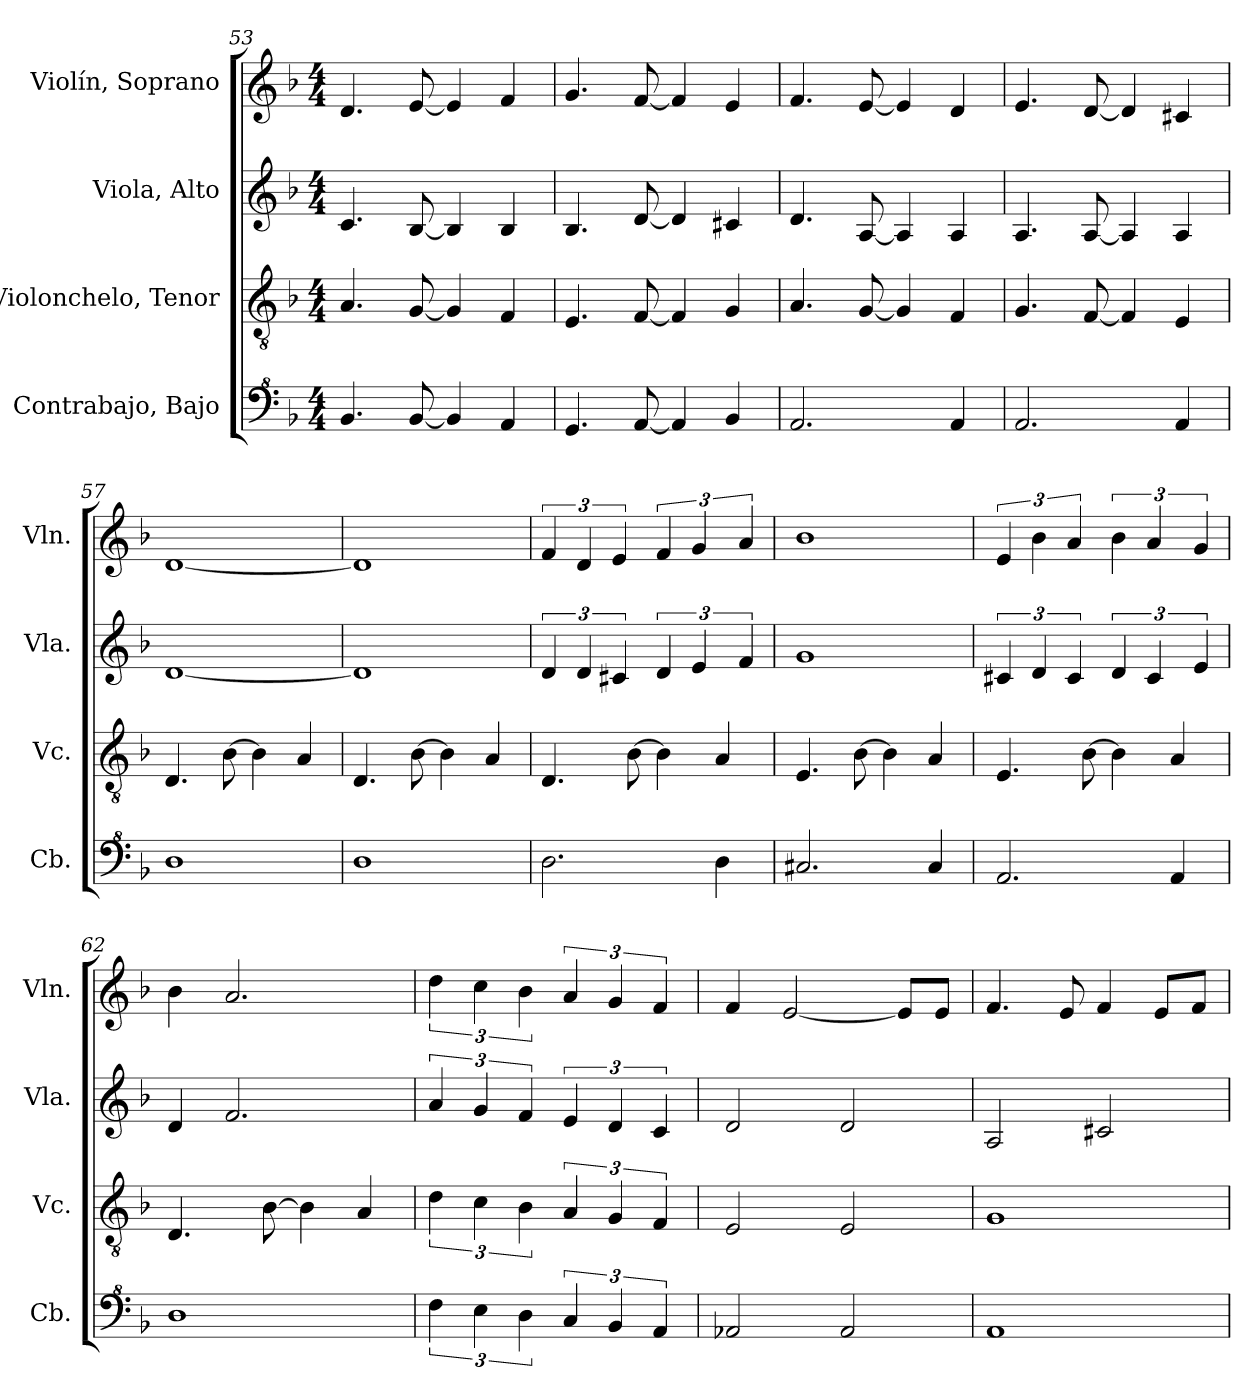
**kern	**kern	**kern	**kern
*part4	*part3	*part2	*part1
*staff4	*staff3	*staff2	*staff1
*I"Contrabajo, Bajo	*I"Violonchelo, Tenor	*I"Viola, Alto	*I"Violín, Soprano
*I'Cb.	*I'Vc.	*I'Vla.	*I'Vln.
!!LO:LB:g=z
*clefF^4	*clefGv2	*clefG2	*clefG2
*ITrd7c12	*	*	*
*k[b-]	*k[b-]	*k[b-]	*k[b-]
*M4/4	*M4/4	*M4/4	*M4/4
=53	=53	=53	=53
4.BB-/	4.A/	4.c/	4.d/
[8BB-/	[8G/	[8B-/	[8e/
4BB-/]	4G/]	4B-/]	4e/]
4AA/	4F/	4B-/	4f/
=54	=54	=54	=54
4.GG/	4.E/	4.B-/	4.g/
[8AA/	[8F/	[8d/	[8f/
4AA/]	4F/]	4d/]	4f/]
4BB-/	4G/	4c#X/	4e/
=55	=55	=55	=55
2.AA/	4.A/	4.d/	4.f/
.	[8G/	[8A/	[8e/
.	4G/]	4A/]	4e/]
4AA/	4F/	4A/	4d/
=56	=56	=56	=56
2.AA/	4.G/	4.A/	4.e/
.	[8F/	[8A/	[8d/
.	4F/]	4A/]	4d/]
4AA/	4E/	4A/	4c#X/
=57	=57	=57	=57
1D	4.D/	[1d	[1d
.	[8B-\	.	.
.	4B-\]	.	.
.	4A/	.	.
=58	=58	=58	=58
1D	4.D/	1d]	1d]
.	[8B-\	.	.
.	4B-\]	.	.
.	4A/	.	.
!!LO:PB:g=z
=59	=59	=59	=59
2.D\	4.D/	6d/	6f/
.	.	6d/	6d/
.	.	6c#X/	6e/
.	[8B-\	.	.
.	4B-\]	6d/	6f/
.	.	6e/	6g/
4D\	4A/	.	.
.	.	6f/	6a/
=60	=60	=60	=60
2.C#X/	4.E/	1g	1b-
.	[8B-\	.	.
.	4B-\]	.	.
4C#/	4A/	.	.
=61	=61	=61	=61
2.AA/	4.E/	6c#X/	6e/
.	.	6d/	6b-\
.	.	6c#/	6a/
.	[8B-\	.	.
.	4B-\]	6d/	6b-\
.	.	6c#/	6a/
4AA/	4A/	.	.
.	.	6e/	6g/
=62	=62	=62	=62
1D	4.D/	4d/	4b-\
.	.	2.f/	2.a/
.	[8B-\	.	.
.	4B-\]	.	.
.	4A/	.	.
=63	=63	=63	=63
6F\	6d\	6a/	6dd\
6E\	6c\	6g/	6cc\
6D\	6B-\	6f/	6b-\
6C/	6A/	6e/	6a/
6BB-/	6G/	6d/	6g/
6AA/	6F/	6c/	6f/
=64	=64	=64	=64
2AA-X/	2E/	2d/	4f/
.	.	.	[2e/
2AA-/	2E/	2d/	.
.	.	.	8e/L]
.	.	.	8e/J
!!LO:LB:g=z
=65	=65	=65	=65
1AA	1G	2A/	4.f/
.	.	.	8e/
.	.	2c#X/	4f/
.	.	.	8e/L
.	.	.	8f/J
=	=	=	=
*-	*-	*-	*-
